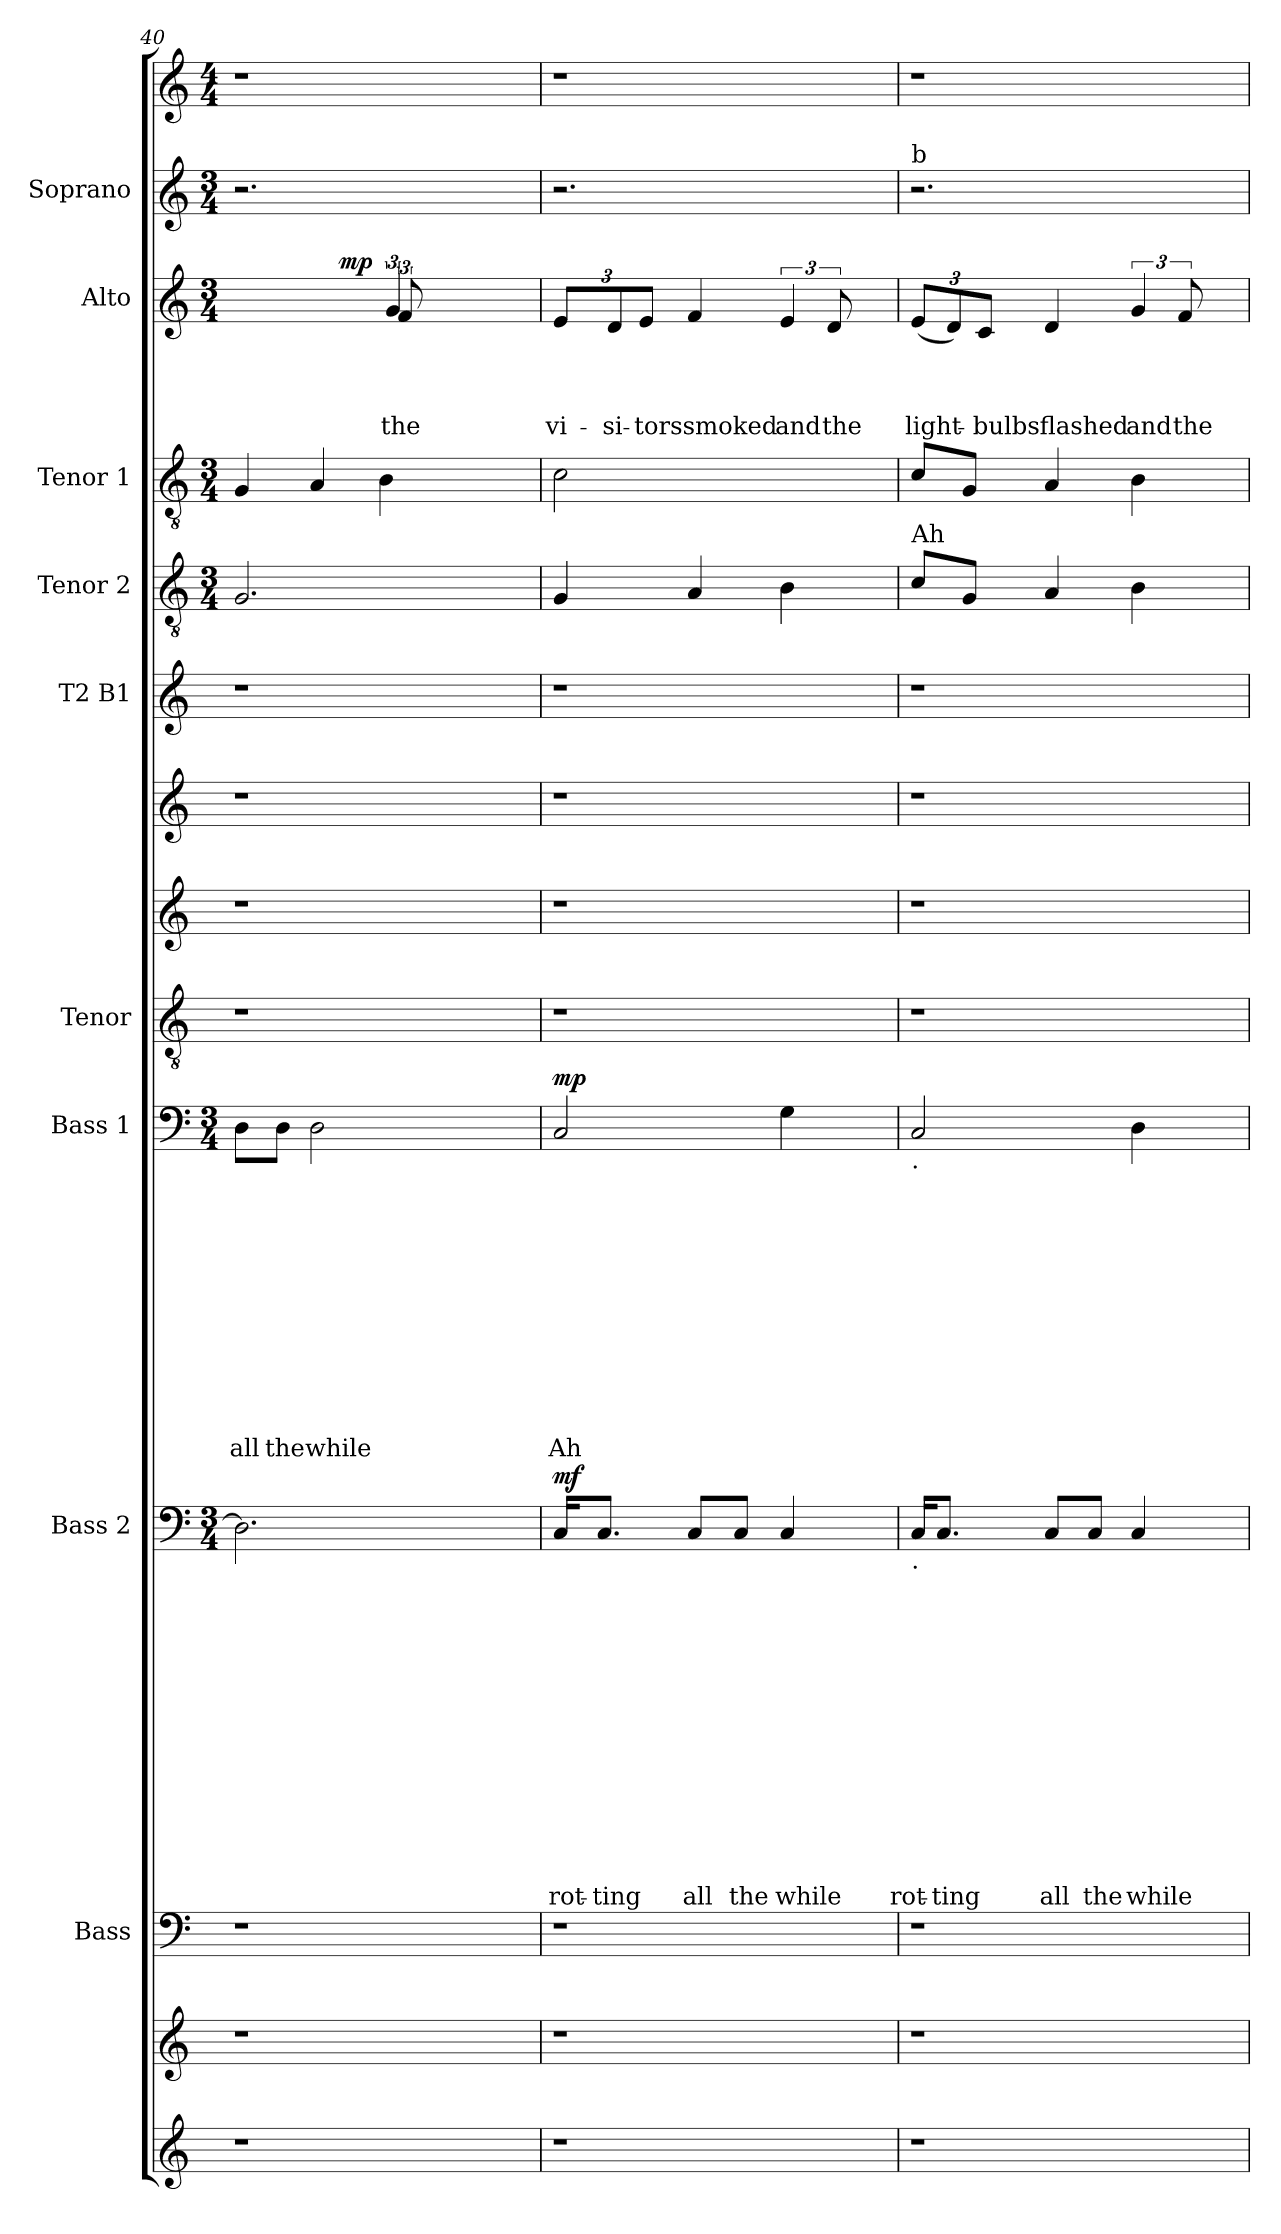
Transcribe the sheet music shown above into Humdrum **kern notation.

**kern	**kern	**kern	**kern	**text	**text	**text	**text	**text	**text	**text	**text	**text	**text	**text	**text	**text	**text	**dynam	**kern	**text	**text	**text	**text	**text	**text	**text	**text	**text	**text	**text	**text	**dynam	**kern	**kern	**kern	**kern	**kern	**kern	**kern	**text	**text	**text	**text	**dynam	**kern	**kern
*part14	*part13	*part12	*part11	*part11	*part11	*part11	*part11	*part11	*part11	*part11	*part11	*part11	*part11	*part11	*part11	*part11	*part11	*part11	*part10	*part10	*part10	*part10	*part10	*part10	*part10	*part10	*part10	*part10	*part10	*part10	*part10	*part10	*part9	*part8	*part7	*part6	*part5	*part4	*part3	*part3	*part3	*part3	*part3	*part3	*part2	*part1
*staff14	*staff13	*staff12	*staff11	*staff11	*staff11	*staff11	*staff11	*staff11	*staff11	*staff11	*staff11	*staff11	*staff11	*staff11	*staff11	*staff11	*staff11	*staff11	*staff10	*staff10	*staff10	*staff10	*staff10	*staff10	*staff10	*staff10	*staff10	*staff10	*staff10	*staff10	*staff10	*staff10	*staff9	*staff8	*staff7	*staff6	*staff5	*staff4	*staff3	*staff3	*staff3	*staff3	*staff3	*staff3	*staff2	*staff1
*	*	*I"Bass	*I"Bass 2	*	*	*	*	*	*	*	*	*	*	*	*	*	*	*	*I"Bass 1	*	*	*	*	*	*	*	*	*	*	*	*	*	*I"Tenor	*	*	*I"T2 B1	*I"Tenor 2	*I"Tenor 1	*I"Alto	*	*	*	*	*	*I"Soprano	*
*	*	*I'B	*I'B2	*	*	*	*	*	*	*	*	*	*	*	*	*	*	*	*I'B1	*	*	*	*	*	*	*	*	*	*	*	*	*	*I'T	*	*	*	*I'T2	*I'T1	*I'A	*	*	*	*	*	*I'S	*
*clefG2	*clefG2	*clefF4	*clefF4	*	*	*	*	*	*	*	*	*	*	*	*	*	*	*	*clefF4	*	*	*	*	*	*	*	*	*	*	*	*	*	*clefGv2	*clefG2	*clefG2	*clefG2	*clefGv2	*clefGv2	*clefG2	*	*	*	*	*	*clefG2	*clefG2
*k[]	*k[]	*k[]	*k[]	*	*	*	*	*	*	*	*	*	*	*	*	*	*	*	*k[]	*	*	*	*	*	*	*	*	*	*	*	*	*	*k[]	*k[]	*k[]	*k[]	*k[]	*k[]	*k[]	*	*	*	*	*	*k[]	*k[]
*C:	*C:	*C:	*C:	*	*	*	*	*	*	*	*	*	*	*	*	*	*	*	*C:	*	*	*	*	*	*	*	*	*	*	*	*	*	*C:	*C:	*C:	*C:	*C:	*C:	*C:	*	*	*	*	*	*C:	*C:
*	*	*	*M3/4	*	*	*	*	*	*	*	*	*	*	*	*	*	*	*	*M3/4	*	*	*	*	*	*	*	*	*	*	*	*	*	*	*	*	*	*M3/4	*M3/4	*M3/4	*	*	*	*	*	*M3/4	*M4/4
=40	=40	=40	=40	=40	=40	=40	=40	=40	=40	=40	=40	=40	=40	=40	=40	=40	=40	=40	=40	=40	=40	=40	=40	=40	=40	=40	=40	=40	=40	=40	=40	=40	=40	=40	=40	=40	=40	=40	=40	=40	=40	=40	=40	=40	=40	=40
!	!	!	!	!	!	!	!	!	!	!	!	!	!	!	!	!	!	!	!	!	!	!	!	!	!	!	!	!	!	!	!LO:LY:b	!	!	!	!	!	!	!	!	!	!	!	!	!	!	!
*	*	*	*	*	*	*	*	*	*	*	*	*	*	*	*	*	*	*	*	*	*	*	*	*	*	*	*	*	*	*	*	*	*	*	*	*	*	*	*^	*	*	*	*	*	*	*
*	*	*	*	*	*	*	*	*	*	*	*	*	*	*	*	*	*	*	*	*	*	*	*	*	*	*	*	*	*	*	*	*	*	*	*	*	*	*	*	*^	*	*	*	*	*	*	*
1r	1r	1r	2.D\]	.	.	.	.	.	.	.	.	.	.	.	.	.	.	.	8D\L	.	.	.	.	.	.	.	.	.	.	.	all	.	1r	1r	1r	1r	2.G/	4G/	48ryy	96ryy	4ryy	.	.	.	.	.	2.r	1r
.	.	.	.	.	.	.	.	.	.	.	.	.	.	.	.	.	.	.	.	.	.	.	.	.	.	.	.	.	.	.	.	.	.	.	.	.	.	.	.	2ryy	.	.	.	.	.	.	.	.
.	.	.	.	.	.	.	.	.	.	.	.	.	.	.	.	.	.	.	.	.	.	.	.	.	.	.	.	.	.	.	.	.	.	.	.	.	.	.	4ryy	.	.	.	.	.	.	.	.	.
!	!	!	!	!	!	!	!	!	!	!	!	!	!	!	!	!	!	!	!	!	!	!	!	!	!	!	!	!	!	!	!LO:LY:b	!	!	!	!	!	!	!	!	!	!	!	!	!	!	!	!	!
.	.	.	.	.	.	.	.	.	.	.	.	.	.	.	.	.	.	.	8D\J	.	.	.	.	.	.	.	.	.	.	.	the	.	.	.	.	.	.	.	.	.	.	.	.	.	.	.	.	.
!	!	!	!	!	!	!	!	!	!	!	!	!	!	!	!	!	!	!	!	!	!	!	!	!	!	!	!	!	!	!	!LO:LY:b	!	!	!	!	!	!	!	!	!	!	!	!	!	!	!	!	!
.	.	.	.	.	.	.	.	.	.	.	.	.	.	.	.	.	.	.	2D\	.	.	.	.	.	.	.	.	.	.	.	while	.	.	.	.	.	.	4A/	.	.	16ryy	.	.	.	.	.	.	.
.	.	.	.	.	.	.	.	.	.	.	.	.	.	.	.	.	.	.	.	.	.	.	.	.	.	.	.	.	.	.	.	.	.	.	.	.	.	.	32ryy	.	.	.	.	.	.	.	.	.
.	.	.	.	.	.	.	.	.	.	.	.	.	.	.	.	.	.	.	.	.	.	.	.	.	.	.	.	.	.	.	.	.	.	.	.	.	.	.	24%5ryy	.	.	.	.	.	.	.	.	.
!	!	!	!	!	!	!	!	!	!	!	!	!	!	!	!	!	!	!	!	!	!	!	!	!	!	!	!	!	!	!	!	!	!	!	!	!	!	!	!	!	!	!	!	!	!	!LO:DY:a	!	!
.	.	.	.	.	.	.	.	.	.	.	.	.	.	.	.	.	.	.	.	.	.	.	.	.	.	.	.	.	.	.	.	.	.	.	.	.	.	.	.	.	2ryy	.	.	.	.	mp	.	.
.	.	.	.	.	.	.	.	.	.	.	.	.	.	.	.	.	.	.	.	.	.	.	.	.	.	.	.	.	.	.	.	.	.	.	.	.	.	4B\	.	.	.	.	.	.	.	.	.	.
!	!	!	!	!	!	!	!	!	!	!	!	!	!	!	!	!	!	!	!	!	!	!	!	!	!	!	!	!	!	!	!	!	!	!	!	!	!	!	!	!	!	!	!	!	!LO:LY:b	!	!	!
!	!	!	!	!	!	!	!	!	!	!	!	!	!	!	!	!	!	!	!	!	!	!	!	!	!	!	!	!	!	!	!	!	!	!	!	!	!	!	!	!	!	!	!	!	!LO:LY:b	!	!	!
.	.	.	.	.	.	.	.	.	.	.	.	.	.	.	.	.	.	.	.	.	.	.	.	.	.	.	.	.	.	.	.	.	.	.	.	.	.	.	6g/	12f/	.	.	.	.	the	.	.	.
.	.	.	.	.	.	.	.	.	.	.	.	.	.	.	.	.	.	.	.	.	.	.	.	.	.	.	.	.	.	.	.	.	.	.	.	.	.	.	.	96%31ryy	.	.	.	.	.	.	.	.
.	.	.	.	.	.	.	.	.	.	.	.	.	.	.	.	.	.	.	.	.	.	.	.	.	.	.	.	.	.	.	.	.	.	.	.	.	.	.	96%31ryy	.	.	.	.	.	.	.	.	.
.	.	.	4ryy	.	.	.	.	.	.	.	.	.	.	.	.	.	.	.	4ryy	.	.	.	.	.	.	.	.	.	.	.	.	.	.	.	.	.	4ryy	4ryy	.	.	.	.	.	.	.	.	4ryy	.
.	.	.	.	.	.	.	.	.	.	.	.	.	.	.	.	.	.	.	.	.	.	.	.	.	.	.	.	.	.	.	.	.	.	.	.	.	.	.	.	.	8.ryy	.	.	.	.	.	.	.
.	.	.	.	.	.	.	.	.	.	.	.	.	.	.	.	.	.	.	.	.	.	.	.	.	.	.	.	.	.	.	.	.	.	.	.	.	.	.	.	12ryy	.	.	.	.	.	.	.	.
=41	=41	=41	=41	=41	=41	=41	=41	=41	=41	=41	=41	=41	=41	=41	=41	=41	=41	=41	=41	=41	=41	=41	=41	=41	=41	=41	=41	=41	=41	=41	=41	=41	=41	=41	=41	=41	=41	=41	=41	=41	=41	=41	=41	=41	=41	=41	=41	=41
!	!	!	!	!	!	!	!	!	!	!	!	!	!	!	!	!	!LO:LY:b	!	!	!	!	!	!	!	!	!	!	!	!	!	!LO:LY:b	!	!	!	!	!	!	!	!	!	!	!	!	!	!	!	!	!
*	*	*	*	*	*	*	*	*	*	*	*	*	*	*	*	*	*	*	*	*	*	*	*	*	*	*	*	*	*	*	*	*	*	*	*	*	*	*	*v	*v	*v	*	*	*	*	*	*	*
*	*	*	*	*	*	*	*	*	*	*	*	*	*	*	*	*	*	*	*	*	*	*	*	*	*	*	*	*	*	*	*	*	*	*	*	*	*	*	*Xbrackettup	*	*	*	*	*	*	*
*	*	*	*	*	*	*	*	*	*	*	*	*	*	*	*	*	*	*	*	*	*	*	*	*	*	*	*	*	*	*	*	*	*	*	*	*	*	*	*^	*	*	*	*	*	*	*
*	*	*	*	*	*	*	*	*	*	*	*	*	*	*	*	*	*	*	*	*	*	*	*	*	*	*	*	*	*	*	*	*	*	*	*	*	*	*	*	*^	*	*	*	*	*	*	*
!	!	!	!	!	!	!	!	!	!	!	!	!	!	!	!	!	!	!LO:DY:a	!	!	!	!	!	!	!	!	!	!	!	!	!	!LO:DY:a	!	!	!	!	!	!	!	!	!	!	!	!	!LO:LY:b	!	!	!
*	*	*	*	*	*	*	*	*	*	*	*	*	*	*	*	*	*	*	*	*	*	*	*	*	*	*	*	*	*	*	*	*	*	*	*	*	*	*	*v	*v	*v	*	*	*	*	*	*	*
1r	1r	1r	16C/KL	.	.	.	.	.	.	.	.	.	.	.	.	.	rot-	mf	2C/	.	.	.	.	.	.	.	.	.	.	.	Ah	mp	1r	1r	1r	1r	4G/	2c\	12e/L	.	.	.	vi-	.	2.r	1r
!	!	!	!	!	!	!	!	!	!	!	!	!	!	!	!	!	!LO:LY:b	!	!	!	!	!	!	!	!	!	!	!	!	!	!	!	!	!	!	!	!	!	!	!	!	!	!	!	!	!
.	.	.	8.C/J	.	.	.	.	.	.	.	.	.	.	.	.	.	-ting	.	.	.	.	.	.	.	.	.	.	.	.	.	.	.	.	.	.	.	.	.	.	.	.	.	.	.	.	.
!	!	!	!	!	!	!	!	!	!	!	!	!	!	!	!	!	!	!	!	!	!	!	!	!	!	!	!	!	!	!	!	!	!	!	!	!	!	!	!	!	!	!	!LO:LY:b	!	!	!
.	.	.	.	.	.	.	.	.	.	.	.	.	.	.	.	.	.	.	.	.	.	.	.	.	.	.	.	.	.	.	.	.	.	.	.	.	.	.	12d/	.	.	.	-si-	.	.	.
!	!	!	!	!	!	!	!	!	!	!	!	!	!	!	!	!	!	!	!	!	!	!	!	!	!	!	!	!	!	!	!	!	!	!	!	!	!	!	!	!	!	!	!LO:LY:b	!	!	!
.	.	.	.	.	.	.	.	.	.	.	.	.	.	.	.	.	.	.	.	.	.	.	.	.	.	.	.	.	.	.	.	.	.	.	.	.	.	.	12e/J	.	.	.	-tors	.	.	.
!	!	!	!	!	!	!	!	!	!	!	!	!	!	!	!	!	!LO:LY:b	!	!	!	!	!	!	!	!	!	!	!	!	!	!	!	!	!	!	!	!	!	!	!	!	!	!LO:LY:b	!	!	!
.	.	.	8C/L	.	.	.	.	.	.	.	.	.	.	.	.	.	all	.	.	.	.	.	.	.	.	.	.	.	.	.	.	.	.	.	.	.	4A/	.	4f/	.	.	.	smoked	.	.	.
!	!	!	!	!	!	!	!	!	!	!	!	!	!	!	!	!	!LO:LY:b	!	!	!	!	!	!	!	!	!	!	!	!	!	!	!	!	!	!	!	!	!	!	!	!	!	!	!	!	!
.	.	.	8C/J	.	.	.	.	.	.	.	.	.	.	.	.	.	the	.	.	.	.	.	.	.	.	.	.	.	.	.	.	.	.	.	.	.	.	.	.	.	.	.	.	.	.	.
!	!	!	!	!	!	!	!	!	!	!	!	!	!	!	!	!	!LO:LY:b	!	!	!	!	!	!	!	!	!	!	!	!	!	!	!	!	!	!	!	!	!	!	!	!	!	!	!	!	!
*	*	*	*	*	*	*	*	*	*	*	*	*	*	*	*	*	*	*	*	*	*	*	*	*	*	*	*	*	*	*	*	*	*	*	*	*	*	*	*brackettup	*	*	*	*	*	*	*
!	!	!	!	!	!	!	!	!	!	!	!	!	!	!	!	!	!	!	!	!	!	!	!	!	!	!	!	!	!	!	!	!	!	!	!	!	!	!	!	!	!	!	!LO:LY:b	!	!	!
.	.	.	4C/	.	.	.	.	.	.	.	.	.	.	.	.	.	while	.	4G\	.	.	.	.	.	.	.	.	.	.	.	.	.	.	.	.	.	4B\	2ryy	6e/	.	.	.	and	.	.	.
!	!	!	!	!	!	!	!	!	!	!	!	!	!	!	!	!	!	!	!	!	!	!	!	!	!	!	!	!	!	!	!	!	!	!	!	!	!	!	!	!	!	!	!LO:LY:b	!	!	!
.	.	.	.	.	.	.	.	.	.	.	.	.	.	.	.	.	.	.	.	.	.	.	.	.	.	.	.	.	.	.	.	.	.	.	.	.	.	.	12d/	.	.	.	the	.	.	.
.	.	.	4ryy	.	.	.	.	.	.	.	.	.	.	.	.	.	.	.	4ryy	.	.	.	.	.	.	.	.	.	.	.	.	.	.	.	.	.	4ryy	.	4ryy	.	.	.	.	.	4ryy	.
!!LO:LB:g=z
=42	=42	=42	=42	=42	=42	=42	=42	=42	=42	=42	=42	=42	=42	=42	=42	=42	=42	=42	=42	=42	=42	=42	=42	=42	=42	=42	=42	=42	=42	=42	=42	=42	=42	=42	=42	=42	=42	=42	=42	=42	=42	=42	=42	=42	=42	=42
!	!	!	!	!	!	!	!	!	!	!	!	!	!	!	!	!	!LO:LY:b	!	!	!	!	!	!	!	!	!	!	!	!	!	!	!	!	!	!	!	!	!	!	!	!	!	!	!	!	!
*	*	*	*	*	*	*	*	*	*	*	*	*	*	*	*	*	*	*	*	*	*	*	*	*	*	*	*	*	*	*	*	*	*	*	*	*	*	*	*Xbrackettup	*	*	*	*	*	*	*
!	!	!	!	!	!	!	!	!	!	!	!	!	!	!	!	!	!	!	!	!	!	!	!	!	!	!	!	!	!	!	!	!	!	!	!	!	!	!	!	!	!	!	!	!	!LO:TX:a:t=b	!
!	!	!	!	!	!	!	!	!	!	!	!	!	!	!	!	!	!	!	!	!	!	!	!	!	!	!	!	!	!	!	!	!	!	!	!	!	!LO:TX:a:t=Ah	!	!	!	!	!	!	!	!	!
!	!	!	!	!	!	!	!	!	!	!	!	!	!	!	!	!	!	!	!LO:TX:b:t=.	!	!	!	!	!	!	!	!	!	!	!	!	!	!	!	!	!	!	!	!	!	!	!	!	!	!	!
!	!	!	!LO:TX:b:t=.	!	!	!	!	!	!	!	!	!	!	!	!	!	!	!	!	!	!	!	!	!	!	!	!	!	!	!	!	!	!	!	!	!	!	!	!	!	!	!	!	!	!	!
!	!	!	!	!	!	!	!	!	!	!	!	!	!	!	!	!	!	!	!	!	!	!	!	!	!	!	!	!	!	!	!	!	!	!	!	!	!	!	!	!	!	!	!LO:LY:b	!	!	!
1r	1r	1r	16C/KL	.	.	.	.	.	.	.	.	.	.	.	.	.	rot-	.	2C/	.	.	.	.	.	.	.	.	.	.	.	.	.	1r	1r	1r	1r	8c/L	8c/L	(<12e/L	.	.	.	light-	.	2.r	1r
!	!	!	!	!	!	!	!	!	!	!	!	!	!	!	!	!	!LO:LY:b	!	!	!	!	!	!	!	!	!	!	!	!	!	!	!	!	!	!	!	!	!	!	!	!	!	!	!	!	!
.	.	.	8.C/J	.	.	.	.	.	.	.	.	.	.	.	.	.	-ting	.	.	.	.	.	.	.	.	.	.	.	.	.	.	.	.	.	.	.	.	.	.	.	.	.	.	.	.	.
.	.	.	.	.	.	.	.	.	.	.	.	.	.	.	.	.	.	.	.	.	.	.	.	.	.	.	.	.	.	.	.	.	.	.	.	.	.	.	12d/)	.	.	.	.	.	.	.
.	.	.	.	.	.	.	.	.	.	.	.	.	.	.	.	.	.	.	.	.	.	.	.	.	.	.	.	.	.	.	.	.	.	.	.	.	8G/J	8G/J	.	.	.	.	.	.	.	.
!	!	!	!	!	!	!	!	!	!	!	!	!	!	!	!	!	!	!	!	!	!	!	!	!	!	!	!	!	!	!	!	!	!	!	!	!	!	!	!	!	!	!	!LO:LY:b	!	!	!
.	.	.	.	.	.	.	.	.	.	.	.	.	.	.	.	.	.	.	.	.	.	.	.	.	.	.	.	.	.	.	.	.	.	.	.	.	.	.	12c/J	.	.	.	-bulbs	.	.	.
!	!	!	!	!	!	!	!	!	!	!	!	!	!	!	!	!	!LO:LY:b	!	!	!	!	!	!	!	!	!	!	!	!	!	!	!	!	!	!	!	!	!	!	!	!	!	!LO:LY:b	!	!	!
.	.	.	8C/L	.	.	.	.	.	.	.	.	.	.	.	.	.	all	.	.	.	.	.	.	.	.	.	.	.	.	.	.	.	.	.	.	.	4A/	4A/	4d/	.	.	.	flashed	.	.	.
!	!	!	!	!	!	!	!	!	!	!	!	!	!	!	!	!	!LO:LY:b	!	!	!	!	!	!	!	!	!	!	!	!	!	!	!	!	!	!	!	!	!	!	!	!	!	!	!	!	!
.	.	.	8C/J	.	.	.	.	.	.	.	.	.	.	.	.	.	the	.	.	.	.	.	.	.	.	.	.	.	.	.	.	.	.	.	.	.	.	.	.	.	.	.	.	.	.	.
!	!	!	!	!	!	!	!	!	!	!	!	!	!	!	!	!	!LO:LY:b	!	!	!	!	!	!	!	!	!	!	!	!	!	!	!	!	!	!	!	!	!	!	!	!	!	!	!	!	!
*	*	*	*	*	*	*	*	*	*	*	*	*	*	*	*	*	*	*	*	*	*	*	*	*	*	*	*	*	*	*	*	*	*	*	*	*	*	*	*brackettup	*	*	*	*	*	*	*
!	!	!	!	!	!	!	!	!	!	!	!	!	!	!	!	!	!	!	!	!	!	!	!	!	!	!	!	!	!	!	!	!	!	!	!	!	!	!	!	!	!	!	!LO:LY:b	!	!	!
.	.	.	4C/	.	.	.	.	.	.	.	.	.	.	.	.	.	while	.	4D\	.	.	.	.	.	.	.	.	.	.	.	.	.	.	.	.	.	4B\	4B\	6g</	.	.	.	and	.	.	.
!	!	!	!	!	!	!	!	!	!	!	!	!	!	!	!	!	!	!	!	!	!	!	!	!	!	!	!	!	!	!	!	!	!	!	!	!	!	!	!	!	!	!	!LO:LY:b	!	!	!
.	.	.	.	.	.	.	.	.	.	.	.	.	.	.	.	.	.	.	.	.	.	.	.	.	.	.	.	.	.	.	.	.	.	.	.	.	.	.	12f/	.	.	.	the	.	.	.
.	.	.	4ryy	.	.	.	.	.	.	.	.	.	.	.	.	.	.	.	4ryy	.	.	.	.	.	.	.	.	.	.	.	.	.	.	.	.	.	4ryy	4ryy	4ryy	.	.	.	.	.	4ryy	.
=	=	=	=	=	=	=	=	=	=	=	=	=	=	=	=	=	=	=	=	=	=	=	=	=	=	=	=	=	=	=	=	=	=	=	=	=	=	=	=	=	=	=	=	=	=	=
*-	*-	*-	*-	*-	*-	*-	*-	*-	*-	*-	*-	*-	*-	*-	*-	*-	*-	*-	*-	*-	*-	*-	*-	*-	*-	*-	*-	*-	*-	*-	*-	*-	*-	*-	*-	*-	*-	*-	*-	*-	*-	*-	*-	*-	*-	*-
